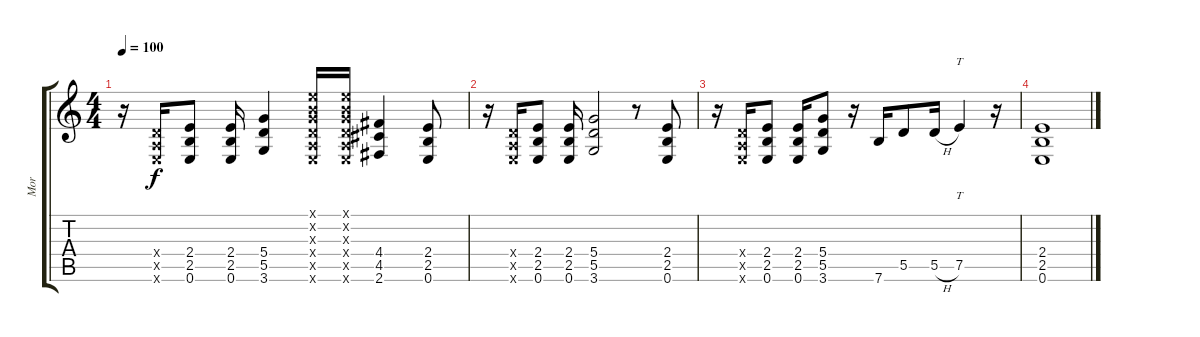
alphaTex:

\track ("Mor" "Mor") {instrument overdrivenguitar}
\staff {score tabs}
\tuning (E4 B3 G3 D3 A2 E2) {hide}
\ts (4 4)
\tempo 100
\clef g2
\ks c
r.16{dy f} (0.4{x} 0.5{x} 0.6{x}).16 (2.4 2.5 0.6).8 (2.4 2.5 0.6).16 (5.4 5.5 3.6).4 (0.1{x} 0.2{x} 0.3{x} 0.4{x} 0.5{x} 0.6{x}).16 (0.1{x} 0.2{x} 0.3{x} 0.4{x} 0.5{x} 0.6{x}).16 (4.4 4.5 2.6).4 (2.4 2.5 0.6).8 |
r.16 (0.4{x} 0.5{x} 0.6{x}).16 (2.4 2.5 0.6).8 (2.4 2.5 0.6).16 (5.4 5.5 3.6).2 r.8 (2.4 2.5 0.6).8 |
r.16 (0.4{x} 0.5{x} 0.6{x}).16 (2.4 2.5 0.6).8 (2.4 2.5 0.6).16 (5.4 5.5 3.6).8 r.16 7.6.16 5.5.8 5.5{h}.16 7.5.4{tt} r.16 |
(2.4 2.5 0.6).1
